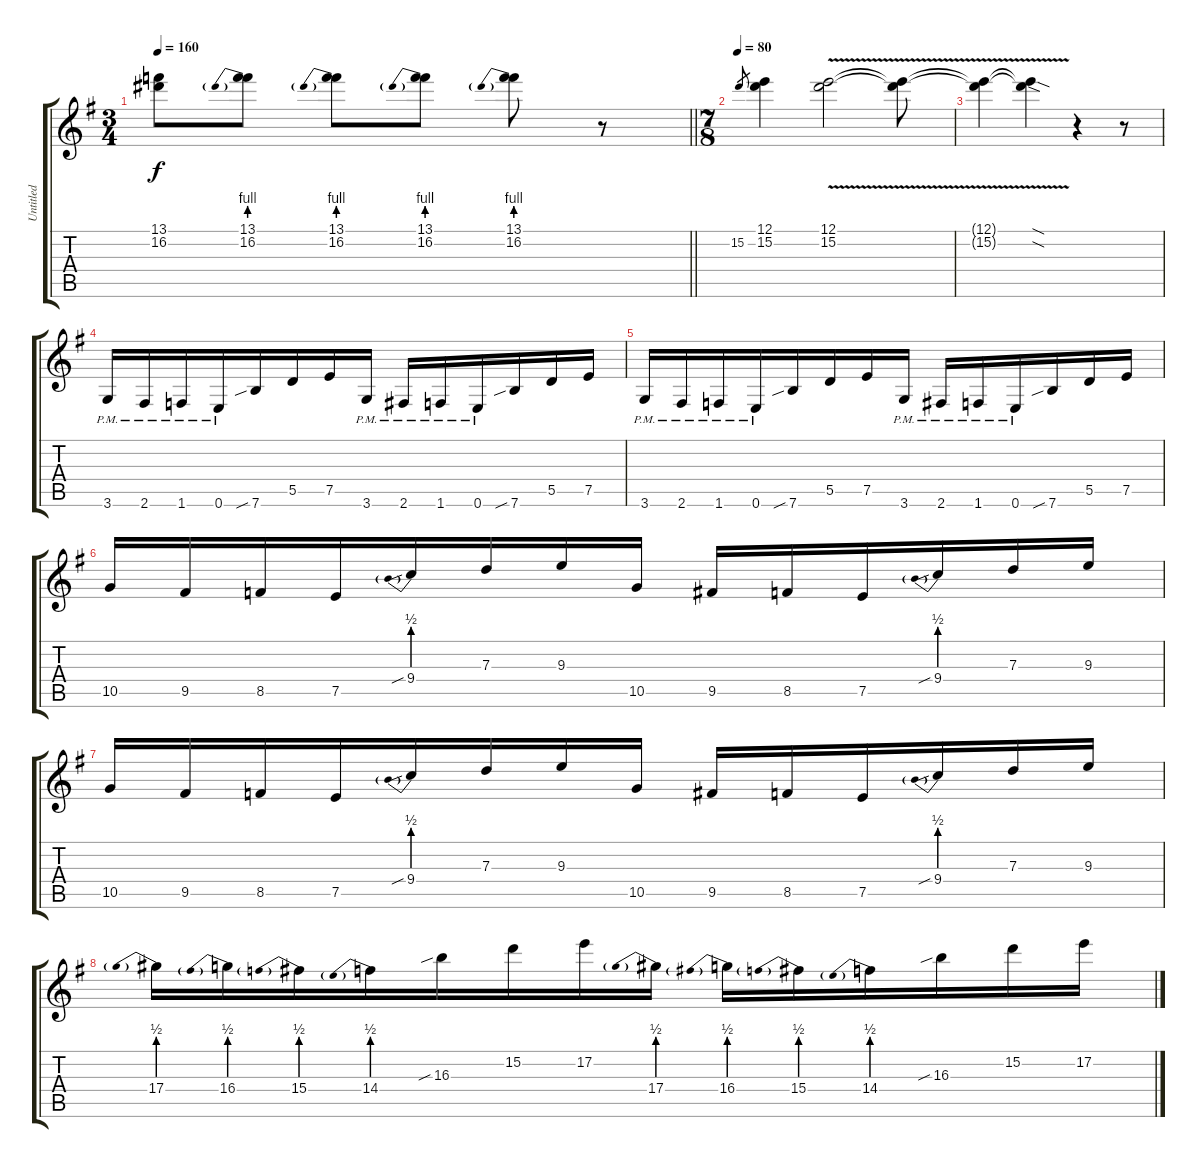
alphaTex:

\track ("Untitled" "Untitled") {instrument distortionguitar}
\staff {score tabs}
\tuning (E4 B3 G3 D3 A2 E2) {hide}
\ts (3 4)
\tempo 160
\clef g2
\barLineRight lightlight
\ks g
(13.1{t} 16.2{t}).8{dy f} (13.1 16.2{be (prebend 0 4 60 4)}).8 (13.1 16.2{be (prebend 0 4 60 4)}).8 (13.1 16.2{be (prebend 0 4 60 4)}).8 (13.1 16.2{be (prebend 0 4 60 4)}).8 r.8 |
\ts (7 8)
\tempo 80
15.2.8{gr} (12.1 15.2).4 (12.1{v} 15.2{v}).2 (12.1{v t} 15.2{v t}).8 |
(12.1{v t} 15.2{v t}).4 (12.1{sod t} 15.2{sod t}).4 r.4 r.8 |
3.6{pm}.16 2.6{pm}.16 1.6{pm}.16 0.6{pm}.16 7.6{sib}.16 5.5.16 7.5.16 3.6{pm}.16 2.6{pm}.16 1.6{pm}.16 0.6{pm}.16 7.6{sib}.16 5.5.16 7.5.16 |
3.6{pm}.16 2.6{pm}.16 1.6{pm}.16 0.6{pm}.16 7.6{sib}.16 5.5.16 7.5.16 3.6{pm}.16 2.6{pm}.16 1.6{pm}.16 0.6{pm}.16 7.6{sib}.16 5.5.16 7.5.16 |
10.5.16 9.5.16 8.5.16 7.5.16 9.4{be (prebend 0 2 60 2) sib}.16 7.3.16 9.3.16 10.5.16 9.5.16 8.5.16 7.5.16 9.4{be (prebend 0 2 60 2) sib}.16 7.3.16 9.3.16 |
10.5.16 9.5.16 8.5.16 7.5.16 9.4{be (prebend 0 2 60 2) sib}.16 7.3.16 9.3.16 10.5.16 9.5.16 8.5.16 7.5.16 9.4{be (prebend 0 2 60 2) sib}.16 7.3.16 9.3.16 |
17.4{be (prebend 0 2 60 2)}.16 16.4{be (prebend 0 2 60 2)}.16 15.4{be (prebend 0 2 60 2)}.16 14.4{be (prebend 0 2 60 2)}.16 16.3{sib}.16 15.2.16 17.2.16 17.4{be (prebend 0 2 60 2)}.16 16.4{be (prebend 0 2 60 2)}.16 15.4{be (prebend 0 2 60 2)}.16 14.4{be (prebend 0 2 60 2)}.16 16.3{sib}.16 15.2.16 17.2.16
